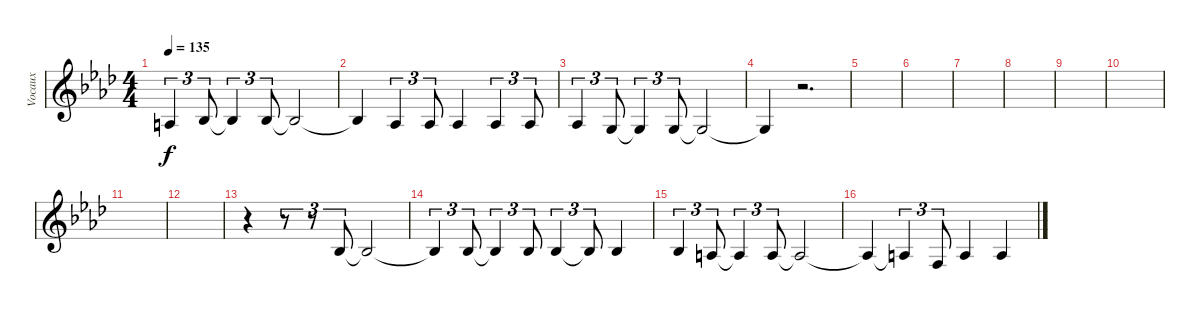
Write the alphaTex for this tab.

\track ("Vocaux" "Vocaux") {instrument viola}
\staff {score}
\tuning (E4 B3 G3 D3 A2 E2) {hide}
\ts (4 4)
\tempo 135
\clef g2
\ks ab
2.3.4{tu (3 2) dy f} 3.3.8{tu (3 2)} 3.3{t}.4{tu (3 2) beam Up} 3.3.8{tu (3 2) beam Up} 3.3{t}.2{beam Up} |
3.3{t}.4{beam Up} 1.3.4{tu (3 2)} 1.3.8{tu (3 2)} 1.3.4 1.3.4{tu (3 2)} 1.3.8{tu (3 2)} |
1.3.4{tu (3 2)} 0.3.8{tu (3 2)} 0.3{t}.4{tu (3 2)} 0.3.8{tu (3 2)} 0.3{t}.2 |
0.3{t}.4 r.2{d} |
|
|
|
|
|
|
|
|
r.4 r.8{tu (3 2) beam Up} r.8{tu (3 2) beam Up} 3.3.8{tu (3 2) beam Up} 3.3{t}.2{beam Up} |
3.3{t}.4{tu (3 2) beam Up} 3.3.8{tu (3 2) beam Up} 3.3{t}.4{tu (3 2) beam Up} 3.3.8{tu (3 2) beam Up} 3.3.4{tu (3 2) beam Up} 3.3{t}.8{tu (3 2) beam Up} 3.3.4{beam Up} |
3.3.4{tu (3 2) beam Up} 2.3.8{tu (3 2) beam Up} 2.3{t}.4{tu (3 2)} 2.3.8{tu (3 2)} 2.3{t}.2 |
2.3{t}.4 2.3{t}.4{tu (3 2)} 3.4.8{tu (3 2)} 2.3.4 2.3.4
